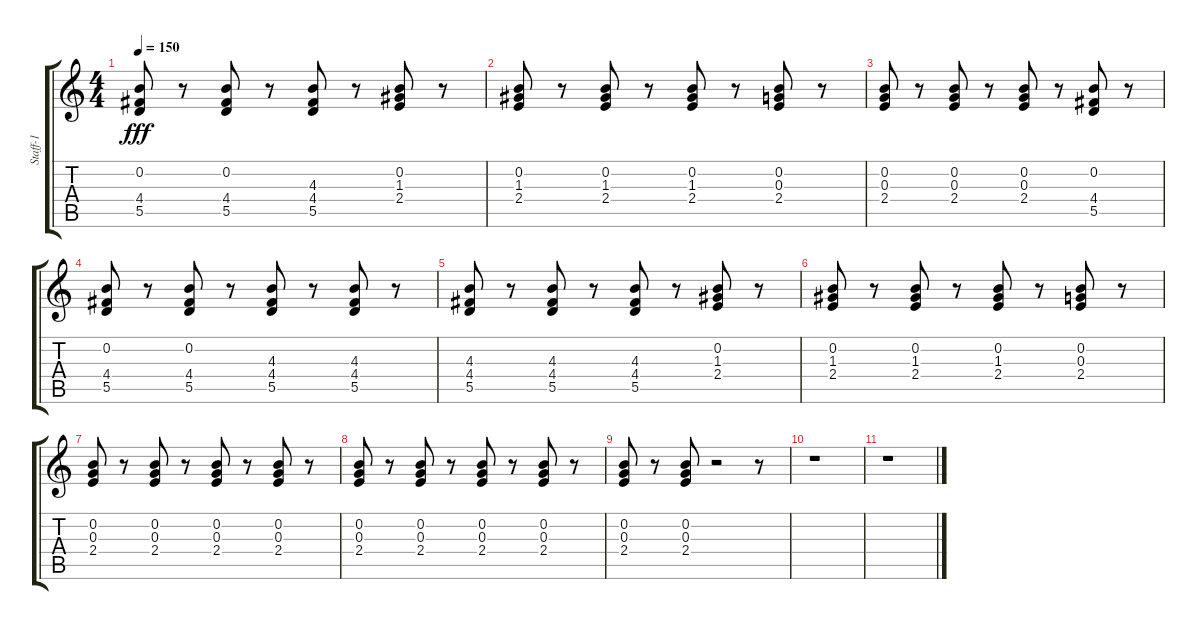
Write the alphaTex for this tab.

\track ("Staff-1" "Staff-1") {instrument overdrivenguitar}
\staff {score tabs}
\tuning (E4 B3 G3 D3 A2 E2) {hide}
\ts (4 4)
\tempo 150
\clef g2
\ks c
(0.2 4.4 5.5).8{dy fff} r.8 (0.2 4.4 5.5).8 r.8 (4.3 4.4 5.5).8 r.8 (0.2 1.3 2.4).8 r.8 |
(0.2 1.3 2.4).8 r.8 (0.2 1.3 2.4).8 r.8 (0.2 1.3 2.4).8 r.8 (0.2 0.3 2.4).8 r.8 |
(0.2 0.3 2.4).8 r.8 (0.2 0.3 2.4).8 r.8 (0.2 0.3 2.4).8 r.8 (0.2 4.4 5.5).8 r.8 |
(0.2 4.4 5.5).8 r.8 (0.2 4.4 5.5).8 r.8 (4.3 4.4 5.5).8 r.8 (4.3 4.4 5.5).8 r.8 |
(4.3 4.4 5.5).8 r.8 (4.3 4.4 5.5).8 r.8 (4.3 4.4 5.5).8 r.8 (0.2 1.3 2.4).8 r.8 |
(0.2 1.3 2.4).8 r.8 (0.2 1.3 2.4).8 r.8 (0.2 1.3 2.4).8 r.8 (0.2 0.3 2.4).8 r.8 |
(0.2 0.3 2.4).8 r.8 (0.2 0.3 2.4).8 r.8 (0.2 0.3 2.4).8 r.8 (0.2 0.3 2.4).8 r.8 |
(0.2 0.3 2.4).8 r.8 (0.2 0.3 2.4).8 r.8 (0.2 0.3 2.4).8 r.8 (0.2 0.3 2.4).8 r.8 |
(0.2 0.3 2.4).8 r.8 (0.2 0.3 2.4).8 r.2 r.8 |
r.1 |
r.1
